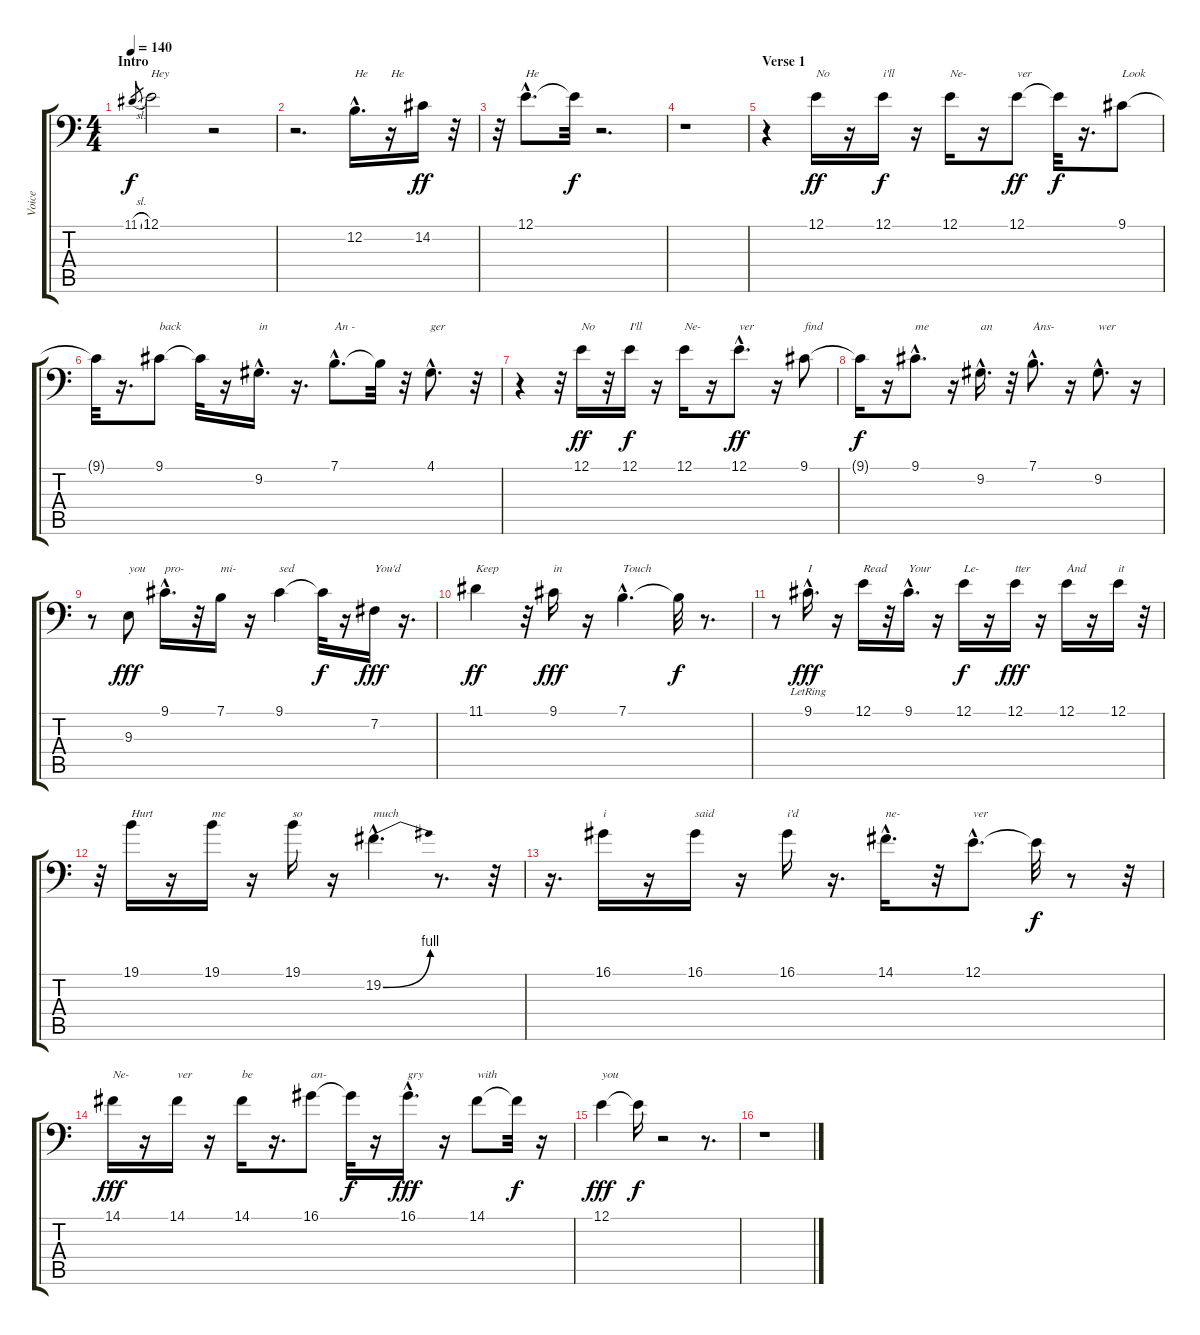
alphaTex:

\track ("Voice" "Voice") {instrument baritonesax}
\staff {score tabs}
\tuning (E3 B2 G2 D2 A1 E1) {hide}
\ts (4 4)
\section ("" "Intro")
\tempo 140
\clef f4
\ks c
11.1{sl}.8{gr dy f instrument baritonesax} 12.1.2{txt "Hey"} r.2 |
r.2{d} 12.2{hac}.16{d txt "He"} r.16{txt "He"} 14.2.16{dy ff} r.32 |
r.32 12.1{hac}.8{d txt "He"} 12.1{t}.32{dy f} r.2{d} |
r.1 |
\section ("" "Verse 1")
r.4 12.1.16{txt "No" dy ff} r.16 12.1.16{txt "i'll" dy f} r.16 12.1.16{txt "Ne-"} r.16 12.1.8{txt "ver" dy ff} 12.1{t}.32{dy f} r.16{d} 9.1.8{txt "Look"} |
9.1{t}.32 r.16{d} 9.1.8{txt "back"} 9.1{t}.32 r.16 9.2{hac}.16{d txt "in"} r.16{d} 7.1{hac}.8{d txt "An -"} 7.1{t}.32 r.32 4.1{hac}.8{d txt "ger"} r.32 |
r.4 r.32 12.1.16{txt "No" dy ff} r.32 12.1.16{txt "I'll" dy f} r.16 12.1.16{txt "Ne-"} r.16 12.1{hac}.8{d txt "ver" dy ff} r.16 9.1.8{txt "find"} |
9.1{t}.16{dy f} r.16 9.1{hac}.8{d txt "me"} r.16 9.2{hac}.16{d txt "an "} r.32 7.1{hac}.8{d txt "Ans-"} r.16 9.2{hac}.8{d txt "wer"} r.16 |
r.8 9.3.8{txt "you" dy fff} 9.1{hac}.16{d txt "pro-"} r.32 7.1.16{txt "mi-"} r.16 9.1.4{txt "sed"} 9.1{t}.32{dy f} r.16 7.2.16{txt "You'd " dy fff} r.16{d} |
11.1.4{txt "Keep" dy ff} r.32 9.1.16{txt "in" dy fff} r.16 7.1{hac}.4{d txt "Touch"} 7.1{t}.32{dy f} r.8{d} |
r.8 9.1{hac lr}.16{d txt "I" dy fff} r.16 12.1.16{txt "Read"} r.32 9.1{hac}.16{d txt "Your"} r.16 12.1.16{txt "Le-" dy f} r.16 12.1.16{txt "tter" dy fff} r.16 12.1.16{txt "And "} r.16 12.1.16{txt "it "} r.32 |
r.32 19.1.16{txt "Hurt "} r.16 19.1.16{txt "me"} r.16 19.1.16{txt "so"} r.16 19.2{be (bend 0 0 60 4) hac}.4{d txt "much"} r.8{d} r.32 |
r.16{d} 16.1.16{txt "i "} r.16 16.1.16{txt "said"} r.16 16.1.16{txt "i'd"} r.16{d} 14.1{hac}.16{d txt "ne-"} r.32 12.1{hac}.8{d txt "ver"} 12.1{t}.32{dy f} r.8 r.32 |
14.1.16{txt "Ne-" dy fff} r.16 14.1.16{txt "ver"} r.16 14.1.16{txt "be"} r.16{d} 16.1.8{txt "an-"} 16.1{t}.32{dy f} r.16 16.1{hac}.16{d txt "gry" dy fff} r.16 14.1.8{txt "with "} 14.1{t}.32{dy f} r.16 |
12.1.4{txt "you" dy fff} 12.1{t}.16{dy f} r.2 r.8{d} |
r.1
